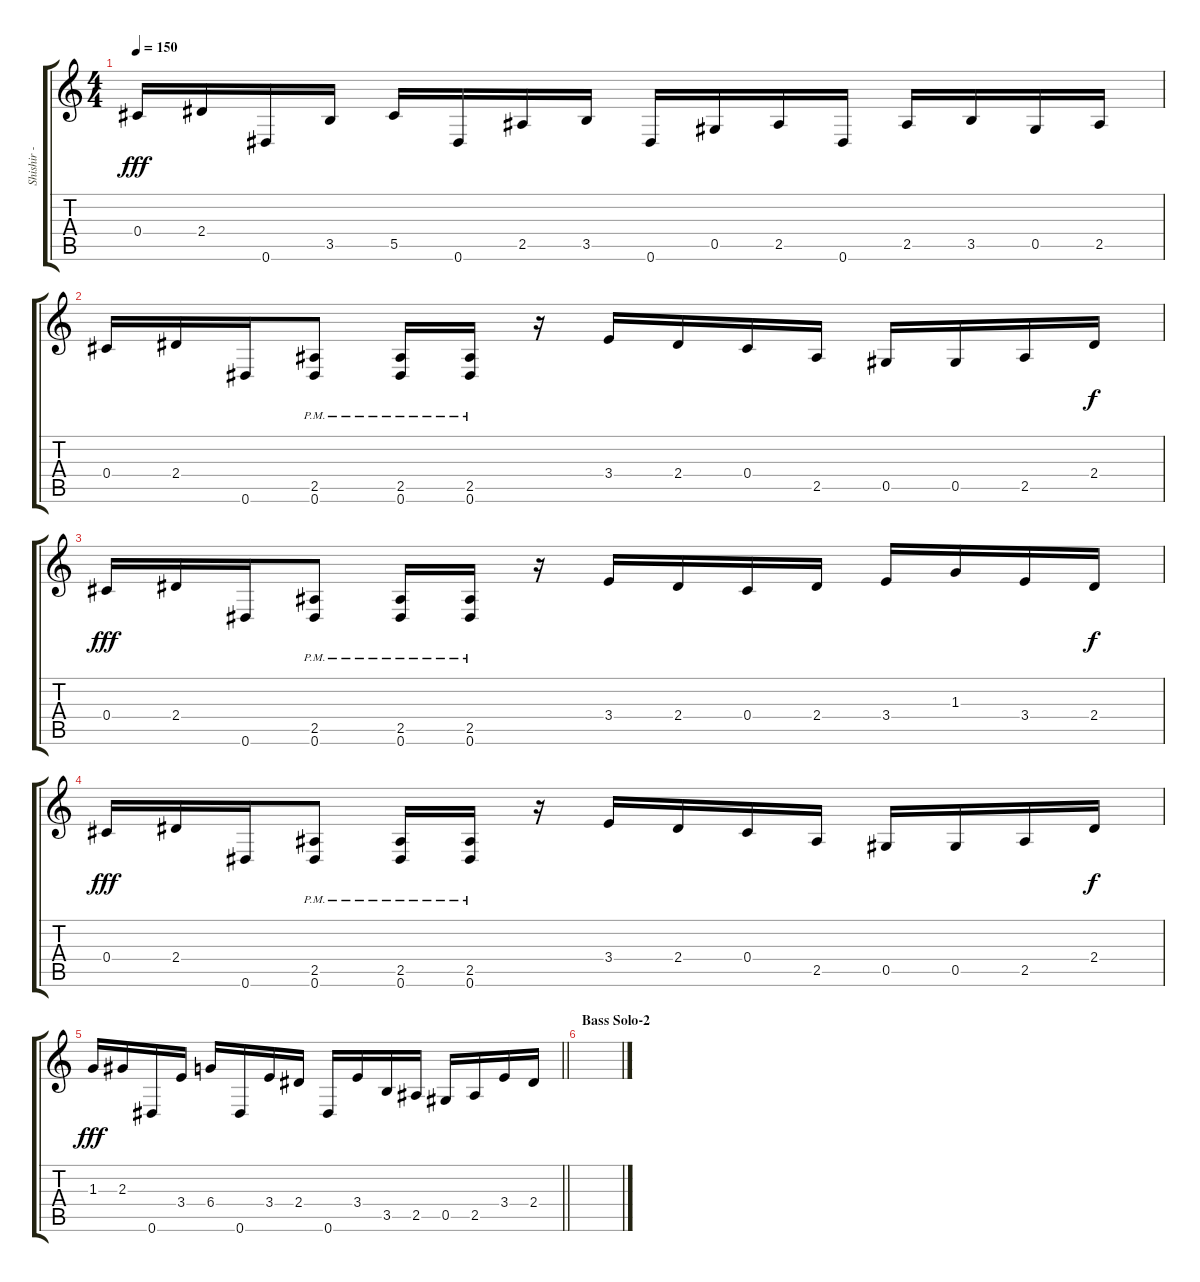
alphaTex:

\track ("Shishir - Lead" "Shishir - ") {instrument distortionguitar}
\staff {score tabs}
\tuning (Eb4 Bb3 Gb3 Db3 Ab2 Eb2) {hide}
\ts (4 4)
\tempo 150
\clef g2
\ks c
0.4.16{dy fff} 2.4.16 0.6.16 3.5.16 5.5.16 0.6.16 2.5.16 3.5.16 0.6.16 0.5.16 2.5.16 0.6.16 2.5.16 3.5.16 0.5.16 2.5.16 |
0.4.16 2.4.16 0.6.16 (2.5{pm} 0.6{pm}).8 (2.5{pm} 0.6{pm}).16 (2.5{pm} 0.6{pm}).16 r.16 3.4.16 2.4.16 0.4.16 2.5.16 0.5.16 0.5.16 2.5.16 2.4.16{dy f} |
0.4.16{dy fff} 2.4.16 0.6.16 (2.5{pm} 0.6{pm}).8 (2.5{pm} 0.6{pm}).16 (2.5{pm} 0.6{pm}).16 r.16 3.4.16 2.4.16 0.4.16 2.4.16 3.4.16 1.3.16 3.4.16 2.4.16{dy f} |
0.4.16{dy fff} 2.4.16 0.6.16 (2.5{pm} 0.6{pm}).8 (2.5{pm} 0.6{pm}).16 (2.5{pm} 0.6{pm}).16 r.16 3.4.16 2.4.16 0.4.16 2.5.16 0.5.16 0.5.16 2.5.16 2.4.16{dy f} |
\barLineRight lightlight
1.3.16{dy fff} 2.3.16 0.6.16 3.4.16 6.4.16 0.6.16 3.4.16 2.4.16 0.6.16 3.4.16 3.5.16 2.5.16 0.5.16 2.5.16 3.4.16 2.4.16 |
\section ("" "Bass Solo-2")
